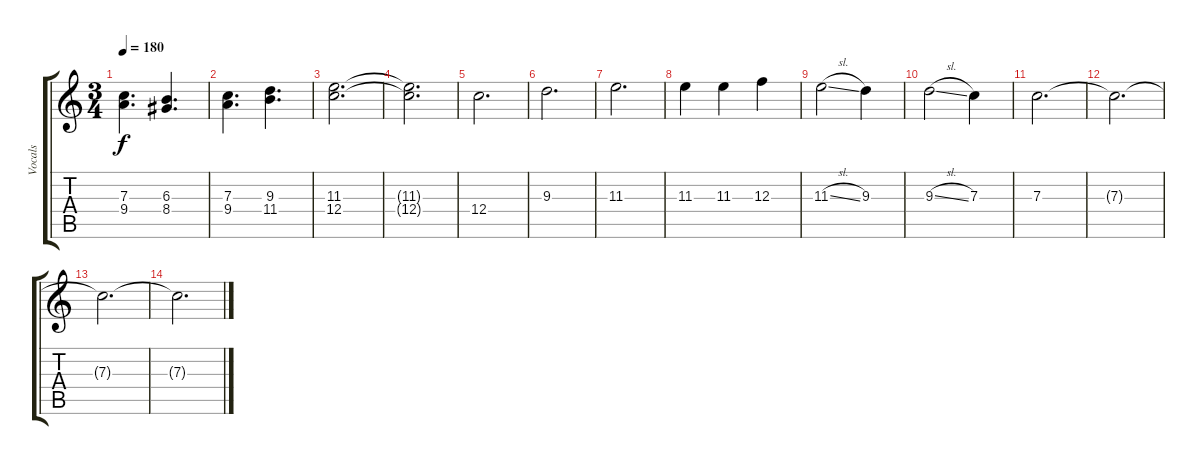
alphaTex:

\track ("Vocals" "Vocals") {instrument electricguitarjazz}
\staff {score tabs}
\tuning (D4 A3 F3 C3 G2 C2) {hide}
\ts (3 4)
\tempo 180
\clef g2
\ks c
(7.3 9.4).4{d dy f} (6.3 8.4).4{d} |
(7.3 9.4).4{d} (9.3 11.4).4{d} |
(11.3 12.4).2{d} |
(11.3{t} 12.4{t}).2{d} |
12.4.2{d} |
9.3.2{d} |
11.3.2{d} |
11.3.4 11.3.4 12.3.4 |
11.3{sl}.2 9.3.4 |
9.3{sl}.2 7.3.4 |
7.3.2{d} |
7.3{t}.2{d} |
7.3{t}.2{d} |
7.3{t}.2{d}
